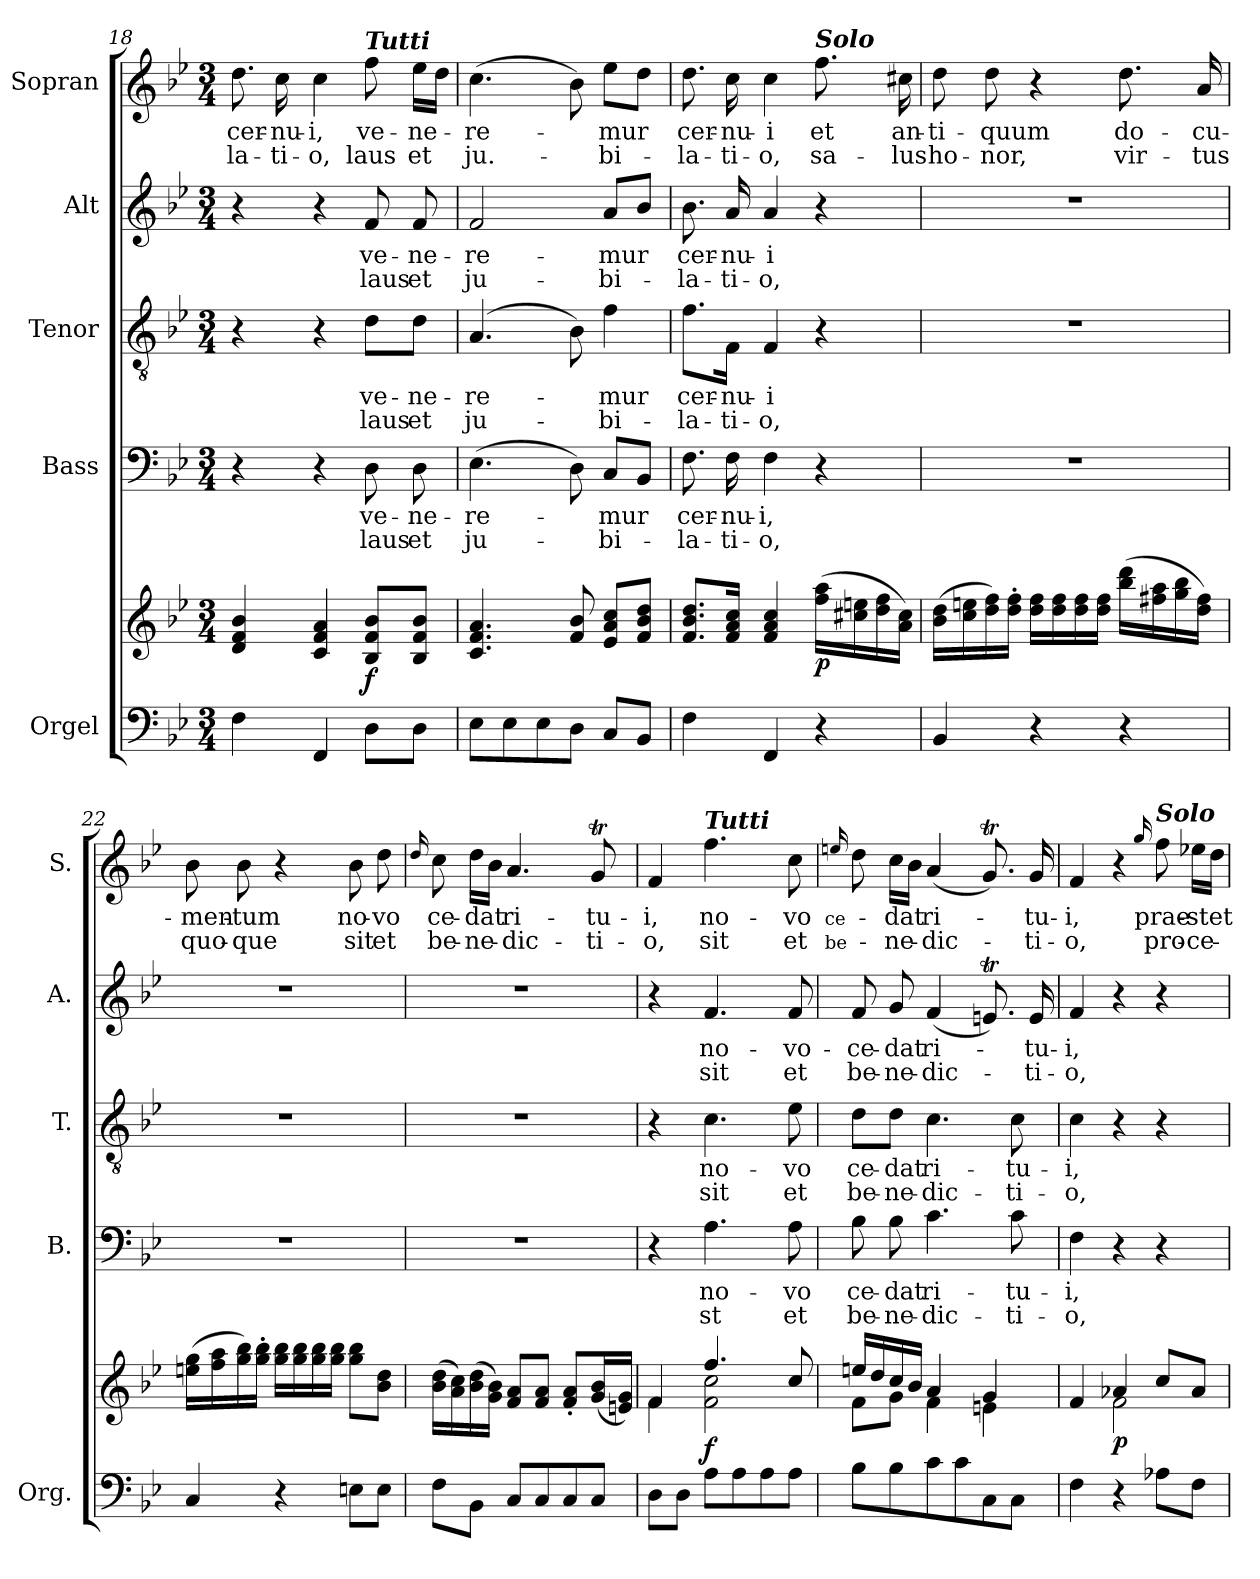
**kern	**kern	**dynam	**kern	**text	**text	**kern	**text	**text	**kern	**text	**text	**kern	**text	**text
*part5	*part5	*part5	*part4	*part4	*part4	*part3	*part3	*part3	*part2	*part2	*part2	*part1	*part1	*part1
*staff6	*staff5	*staff5/6	*staff4	*staff4	*staff4	*staff3	*staff3	*staff3	*staff2	*staff2	*staff2	*staff1	*staff1	*staff1
*I"Orgel	*	*	*I"Bass	*	*	*I"Tenor	*	*	*I"Alt	*	*	*I"Sopran	*	*
*I'Org.	*	*	*I'B.	*	*	*I'T.	*	*	*I'A.	*	*	*I'S.	*	*
*clefF4	*clefG2	*	*clefF4	*	*	*clefGv2	*	*	*clefG2	*	*	*clefG2	*	*
*k[b-e-]	*k[b-e-]	*	*k[b-e-]	*	*	*k[b-e-]	*	*	*k[b-e-]	*	*	*k[b-e-]	*	*
*B-:	*B-:	*	*B-:	*	*	*B-:	*	*	*B-:	*	*	*B-:	*	*
*M3/4	*M3/4	*	*M3/4	*	*	*M3/4	*	*	*M3/4	*	*	*M3/4	*	*
=18	=18	=18	=18	=18	=18	=18	=18	=18	=18	=18	=18	=18	=18	=18
!	!	!	!	!	!	!	!	!	!	!	!	!	!LO:LY:b	!LO:LY:b
4F\	4d/ 4f/ 4b-/	.	4r	.	.	4r	.	.	4r	.	.	8.dd\	cer-	-la-
!	!	!	!	!	!	!	!	!	!	!	!	!	!LO:LY:b	!LO:LY:b
.	.	.	.	.	.	.	.	.	.	.	.	16cc\	-nu-	-ti-
!	!	!	!	!	!	!	!	!	!	!	!	!	!LO:LY:b	!LO:LY:b
4FF/	4c/ 4f/ 4a/	.	4r	.	.	4r	.	.	4r	.	.	4cc\	-i,	-o,
!	!	!	!	!	!	!	!	!	!	!	!	!LO:TX:a:Bi:t=Tutti	!	!
!	!	!LO:DY:b	!	!LO:LY:b	!LO:LY:b	!	!LO:LY:b	!LO:LY:b	!	!LO:LY:b	!LO:LY:b	!	!LO:LY:b	!LO:LY:b
8D\L	8B-/ 8f/ 8b-/L	f	8D\	ve-	laus	8d\L	ve-	laus	8f/	ve-	laus	8ff\	ve-	laus
!	!	!	!	!LO:LY:b	!LO:LY:b	!	!LO:LY:b	!LO:LY:b	!	!LO:LY:b	!LO:LY:b	!	!LO:LY:b	!LO:LY:b
8D\J	8B-/ 8f/ 8b-/J	.	8D\	-ne-	et	8d\J	-ne-	et	8f/	-ne-	et	16ee-\LL	-ne-	et
.	.	.	.	.	.	.	.	.	.	.	.	16dd\JJ	.	.
=19	=19	=19	=19	=19	=19	=19	=19	=19	=19	=19	=19	=19	=19	=19
!	!	!	!	!LO:LY:b	!LO:LY:b	!	!LO:LY:b	!LO:LY:b	!	!LO:LY:b	!LO:LY:b	!	!LO:LY:b	!LO:LY:b
8E-\L	4.c/ 4.f/ 4.a/	.	(>4.E-\	-re-	ju-	(4.A/	-re-	ju-	2f/	-re-	ju-	(>4.cc\	-re-	ju.-
8E-\	.	.	.	.	.	.	.	.	.	.	.	.	.	.
8E-\	.	.	.	.	.	.	.	.	.	.	.	.	.	.
8D\J	8f/ 8b-/	.	8D\)	.	.	8B-\)	.	.	.	.	.	8b-\)	.	.
!	!	!	!	!LO:LY:b	!LO:LY:b	!	!LO:LY:b	!LO:LY:b	!	!LO:LY:b	!LO:LY:b	!	!LO:LY:b	!LO:LY:b
8C/L	8e-/ 8a/ 8cc/L	.	8C/L	-mur	-bi-	4f\	-mur	-bi-	8a/L	-mur	-bi-	8ee-\L	-mur	-bi-
8BB-/J	8f/ 8b-/ 8dd/J	.	8BB-/J	.	.	.	.	.	8b-/J	.	.	8dd\J	.	.
!!LO:LB:g=z
=20	=20	=20	=20	=20	=20	=20	=20	=20	=20	=20	=20	=20	=20	=20
!	!	!	!	!LO:LY:b	!LO:LY:b	!	!LO:LY:b	!LO:LY:b	!	!LO:LY:b	!LO:LY:b	!	!LO:LY:b	!LO:LY:b
4F\	8.f/ 8.b-/ 8.dd/L	.	8.F\	cer-	-la-	8.f\L	cer-	-la-	8.b-\	cer-	-la-	8.dd\	cer-	-la-
!	!	!	!	!LO:LY:b	!LO:LY:b	!	!LO:LY:b	!LO:LY:b	!	!LO:LY:b	!LO:LY:b	!	!LO:LY:b	!LO:LY:b
.	16f/ 16a/ 16cc/Jk	.	16F\	-nu-	-ti-	16F\Jk	-nu-	-ti-	16a/	-nu-	-ti-	16cc\	-nu-	-ti-
!	!	!	!	!LO:LY:b	!LO:LY:b	!	!LO:LY:b	!LO:LY:b	!	!LO:LY:b	!LO:LY:b	!	!LO:LY:b	!LO:LY:b
4FF/	4f/ 4a/ 4cc/	.	4F\	-i,	-o,	4F/	-i	-o,	4a/	-i	-o,	4cc\	-i	-o,
!	!	!	!	!	!	!	!	!	!	!	!	!LO:TX:a:Bi:t=Solo	!	!
!	!	!LO:DY:b	!	!	!	!	!	!	!	!	!	!	!LO:LY:b	!LO:LY:b
4r	(>16ff\ 16aa\LL	p	4r	.	.	4r	.	.	4r	.	.	8.ff\	et	sa-
.	16cc#X\ 16een\	.	.	.	.	.	.	.	.	.	.	.	.	.
.	16dd\ 16ff\	.	.	.	.	.	.	.	.	.	.	.	.	.
!	!	!	!	!	!	!	!	!	!	!	!	!	!LO:LY:b	!LO:LY:b
.	16a\ 16cc#\JJ)	.	.	.	.	.	.	.	.	.	.	16cc#X\	an-	-lus
=21	=21	=21	=21	=21	=21	=21	=21	=21	=21	=21	=21	=21	=21	=21
!	!	!	!	!	!	!	!	!	!	!	!	!	!LO:LY:b	!LO:LY:b
4BB-/	(>16b-\ 16dd\LL	.	2.r	.	.	2.r	.	.	2.r	.	.	8dd\	-ti-	ho-
.	16cc\ 16een\	.	.	.	.	.	.	.	.	.	.	.	.	.
!	!	!	!	!	!	!	!	!	!	!	!	!	!LO:LY:b	!LO:LY:b
.	16dd\ 16ff\)	.	.	.	.	.	.	.	.	.	.	8dd\	-quum	-nor,
.	16dd\'> 16ff\'>JJ	.	.	.	.	.	.	.	.	.	.	.	.	.
4r	16dd\ 16ff\LL	.	.	.	.	.	.	.	.	.	.	4r	.	.
.	16dd\ 16ff\	.	.	.	.	.	.	.	.	.	.	.	.	.
.	16dd\ 16ff\	.	.	.	.	.	.	.	.	.	.	.	.	.
.	16dd\ 16ff\JJ	.	.	.	.	.	.	.	.	.	.	.	.	.
!	!	!	!	!	!	!	!	!	!	!	!	!	!LO:LY:b	!LO:LY:b
4r	(>16bb-\ 16ddd\LL	.	.	.	.	.	.	.	.	.	.	8.dd\	do-	vir-
.	16ff#X\ 16aa\	.	.	.	.	.	.	.	.	.	.	.	.	.
.	16gg\ 16bb-\	.	.	.	.	.	.	.	.	.	.	.	.	.
!	!	!	!	!	!	!	!	!	!	!	!	!	!LO:LY:b	!LO:LY:b
.	16dd\ 16ff#\JJ)	.	.	.	.	.	.	.	.	.	.	16a/	-cu-	-tus
=22	=22	=22	=22	=22	=22	=22	=22	=22	=22	=22	=22	=22	=22	=22
!	!	!	!	!	!	!	!	!	!	!	!	!	!LO:LY:b	!LO:LY:b
4C/	(>16een\ 16gg\LL	.	2.r	.	.	2.r	.	.	2.r	.	.	8b-\	-men-	quo-
.	16ff\ 16aa\	.	.	.	.	.	.	.	.	.	.	.	.	.
!	!	!	!	!	!	!	!	!	!	!	!	!	!LO:LY:b	!LO:LY:b
.	16gg\ 16bb-\)	.	.	.	.	.	.	.	.	.	.	8b-\	-tum	-que
.	16gg\'> 16bb-\'>JJ	.	.	.	.	.	.	.	.	.	.	.	.	.
4r	16gg\ 16bb-\LL	.	.	.	.	.	.	.	.	.	.	4r	.	.
.	16gg\ 16bb-\	.	.	.	.	.	.	.	.	.	.	.	.	.
.	16gg\ 16bb-\	.	.	.	.	.	.	.	.	.	.	.	.	.
.	16gg\ 16bb-\JJ	.	.	.	.	.	.	.	.	.	.	.	.	.
!	!	!	!	!	!	!	!	!	!	!	!	!	!LO:LY:b	!LO:LY:b
8En\L	8gg\ 8bb-\L	.	.	.	.	.	.	.	.	.	.	8b-\	no-	sit
!	!	!	!	!	!	!	!	!	!	!	!	!	!LO:LY:b	!LO:LY:b
8E\J	8b-\ 8dd\J	.	.	.	.	.	.	.	.	.	.	8dd\	-vo	et
=23	=23	=23	=23	=23	=23	=23	=23	=23	=23	=23	=23	=23	=23	=23
.	.	.	.	.	.	.	.	.	.	.	.	16qqdd/	.	.
!	!	!	!	!	!	!	!	!	!	!	!	!	!LO:LY:b	!LO:LY:b
8F\L	(>16b-\ 16dd\LL	.	2.r	.	.	2.r	.	.	2.r	.	.	8cc\	ce-	be-
.	16a\ 16cc\)	.	.	.	.	.	.	.	.	.	.	.	.	.
!	!	!	!	!	!	!	!	!	!	!	!	!	!LO:LY:b	!LO:LY:b
8BB-\J	(>16b-\ 16dd\	.	.	.	.	.	.	.	.	.	.	16dd\LL	-dat	-ne-
.	16g\ 16b-\JJ)	.	.	.	.	.	.	.	.	.	.	16b-\JJ	.	.
!	!	!	!	!	!	!	!	!	!	!	!	!	!LO:LY:b	!LO:LY:b
8C/L	8f/ 8a/L	.	.	.	.	.	.	.	.	.	.	4.a/	ri-	-dic-
8C/	8f/ 8a/J	.	.	.	.	.	.	.	.	.	.	.	.	.
8C/	8f/'< 8a/'<L	.	.	.	.	.	.	.	.	.	.	.	.	.
!	!	!	!	!	!	!	!	!	!	!	!	!	!LO:LY:b	!LO:LY:b
8C/J	(<16g/ 16b-/L	.	.	.	.	.	.	.	.	.	.	8gT/	-tu-	-ti-
.	16en/ 16g/JJ)	.	.	.	.	.	.	.	.	.	.	.	.	.
!!LO:PB:g=z
=24	=24	=24	=24	=24	=24	=24	=24	=24	=24	=24	=24	=24	=24	=24
*	*^	*	*	*	*	*	*	*	*	*	*	*	*	*
!	!	!	!	!	!	!	!	!	!	!	!	!	!	!LO:LY:b	!LO:LY:b
8D\L	4f/	4f\	.	4r	.	.	4r	.	.	4r	.	.	4f/	-i,	-o,
8D\J	.	.	.	.	.	.	.	.	.	.	.	.	.	.	.
!	!	!	!	!	!	!	!	!	!	!	!	!	!LO:TX:a:Bi:t=Tutti	!	!
!	!	!	!LO:DY:b	!	!LO:LY:b	!LO:LY:b	!	!LO:LY:b	!LO:LY:b	!	!LO:LY:b	!LO:LY:b	!	!LO:LY:b	!LO:LY:b
8A\L	4.ff/	2f\ 2cc\	f	4.A\	no-	st	4.c\	no-	sit	4.f/	no-	sit	4.ff\	no-	sit
8A\	.	.	.	.	.	.	.	.	.	.	.	.	.	.	.
8A\	.	.	.	.	.	.	.	.	.	.	.	.	.	.	.
!	!	!	!	!	!LO:LY:b	!LO:LY:b	!	!LO:LY:b	!LO:LY:b	!	!LO:LY:b	!LO:LY:b	!	!LO:LY:b	!LO:LY:b
8A\J	8cc/	.	.	8A\	-vo	et	8e-\	-vo	et	8f/	-vo-	et	8cc\	-vo	et
=25	=25	=25	=25	=25	=25	=25	=25	=25	=25	=25	=25	=25	=25	=25	=25
!	!	!	!	!	!	!	!	!	!	!	!	!	!	!LO:LY:b	!LO:LY:b
.	.	.	.	.	.	.	.	.	.	.	.	.	16qqeen/	ce-	be-
!	!	!	!	!	!LO:LY:b	!LO:LY:b	!	!LO:LY:b	!LO:LY:b	!	!LO:LY:b	!LO:LY:b	!	!	!
8B-\L	16een/LL	8f\L	.	8B-\	ce-	be-	8d\L	ce-	be-	8f/	-ce-	be-	8dd\	.	.
.	16dd/	.	.	.	.	.	.	.	.	.	.	.	.	.	.
!	!	!	!	!	!LO:LY:b	!LO:LY:b	!	!LO:LY:b	!LO:LY:b	!	!LO:LY:b	!LO:LY:b	!	!LO:LY:b	!LO:LY:b
8B-\	16cc/	8g\J	.	8B-\	-dat	-ne-	8d\J	-dat	-ne-	8g/	-dat	-ne-	16cc\LL	-dat	-ne-
.	16b-/JJ	.	.	.	.	.	.	.	.	.	.	.	16b-\JJ	.	.
!	!	!	!	!	!LO:LY:b	!LO:LY:b	!	!LO:LY:b	!LO:LY:b	!	!LO:LY:b	!LO:LY:b	!	!LO:LY:b	!LO:LY:b
8c\	4a/	4f\	.	4.c\	ri-	-dic-	4.c\	ri-	-dic-	(<4f/	ri-	-dic-	(<4a/	ri-	-dic-
8c\	.	.	.	.	.	.	.	.	.	.	.	.	.	.	.
8C\	4g/	4en\	.	.	.	.	.	.	.	8.ent/)	.	.	8.gT/)	.	.
!	!	!	!	!	!LO:LY:b	!LO:LY:b	!	!LO:LY:b	!LO:LY:b	!	!	!	!	!	!
8C\J	.	.	.	8c\	-tu-	-ti-	8c\	-tu-	-ti-	.	.	.	.	.	.
!	!	!	!	!	!	!	!	!	!	!	!LO:LY:b	!LO:LY:b	!	!LO:LY:b	!LO:LY:b
.	.	.	.	.	.	.	.	.	.	16e/	-tu-	-ti-	16g/	-tu-	-ti-
=26	=26	=26	=26	=26	=26	=26	=26	=26	=26	=26	=26	=26	=26	=26	=26
!	!	!	!	!	!LO:LY:b	!LO:LY:b	!	!LO:LY:b	!LO:LY:b	!	!LO:LY:b	!LO:LY:b	!	!LO:LY:b	!LO:LY:b
4F\	4f/	4ryy	.	4F\	-i,	-o,	4c\	-i,	-o,	4f/	-i,	-o,	4f/	-i,	-o,
!	!	!	!LO:DY:b	!	!	!	!	!	!	!	!	!	!	!	!
4r	4a-X/	2f\	p	4r	.	.	4r	.	.	4r	.	.	4r	.	.
.	.	.	.	.	.	.	.	.	.	.	.	.	16qqgg/	.	.
!	!	!	!	!	!	!	!	!	!	!	!	!	!LO:TX:a:Bi:t=Solo	!	!
!	!	!	!	!	!	!	!	!	!	!	!	!	!	!LO:LY:b	!LO:LY:b
8A-X\L	8cc/L	.	.	4r	.	.	4r	.	.	4r	.	.	8ff\	prae-	pro-
!	!	!	!	!	!	!	!	!	!	!	!	!	!	!LO:LY:b	!LO:LY:b
8F\J	8a-/J	.	.	.	.	.	.	.	.	.	.	.	16ee-X\LL	-stet	-ce-
.	.	.	.	.	.	.	.	.	.	.	.	.	16dd\JJ	.	.
*	*v	*v	*	*	*	*	*	*	*	*	*	*	*	*	*
=	=	=	=	=	=	=	=	=	=	=	=	=	=	=
*-	*-	*-	*-	*-	*-	*-	*-	*-	*-	*-	*-	*-	*-	*-
